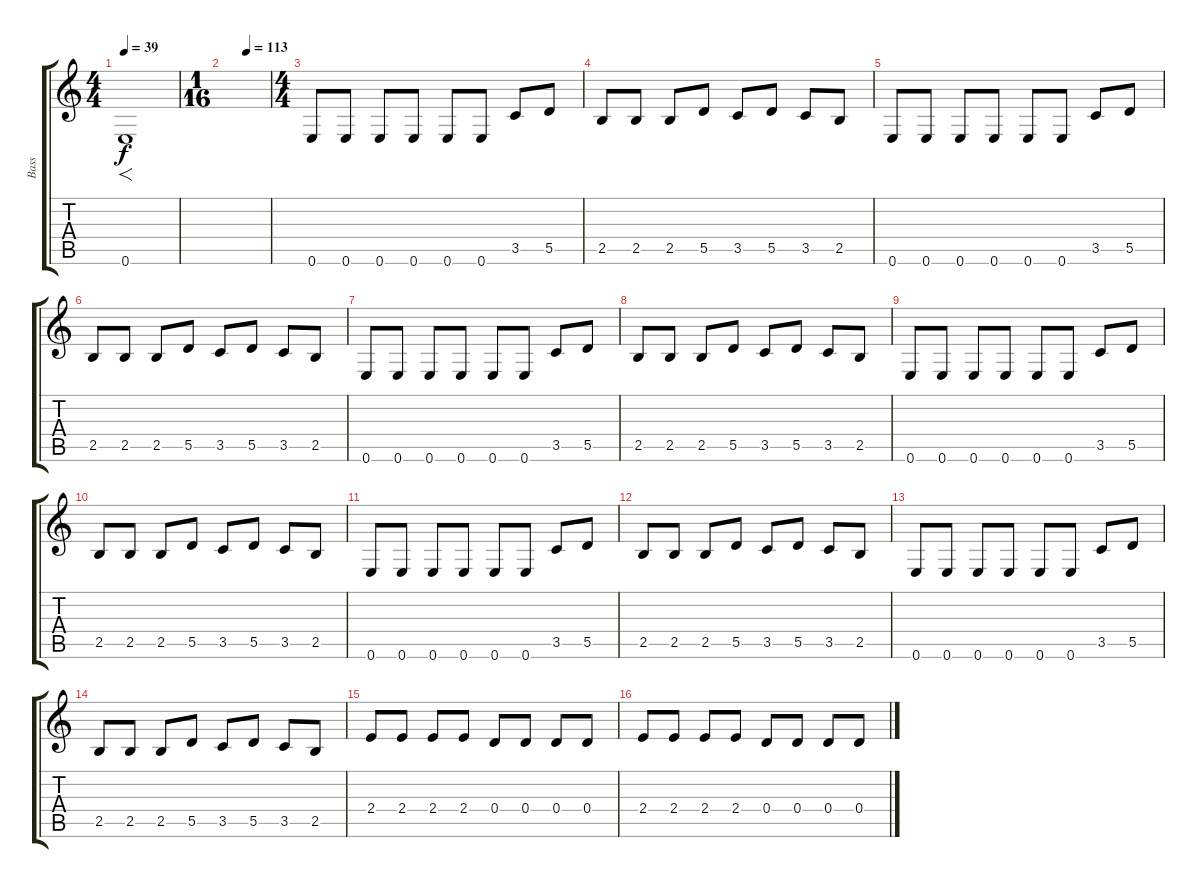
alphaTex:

\track ("Bass" "Bass") {instrument electricbassfinger}
\staff {score tabs}
\tuning (E4 B3 G3 D3 A2 E2) {hide}
\ts (4 4)
\tempo 39
\clef g2
\ks c
0.6.1{f dy f} |
\ts (1 16)
\tempo (113 0.5)
|
\ts (4 4)
0.6.8 0.6.8 0.6.8 0.6.8 0.6.8 0.6.8 3.5.8 5.5.8 |
2.5.8 2.5.8 2.5.8 5.5.8 3.5.8 5.5.8 3.5.8 2.5.8 |
0.6.8 0.6.8 0.6.8 0.6.8 0.6.8 0.6.8 3.5.8 5.5.8 |
2.5.8 2.5.8 2.5.8 5.5.8 3.5.8 5.5.8 3.5.8 2.5.8 |
0.6.8 0.6.8 0.6.8 0.6.8 0.6.8 0.6.8 3.5.8 5.5.8 |
2.5.8 2.5.8 2.5.8 5.5.8 3.5.8 5.5.8 3.5.8 2.5.8 |
0.6.8 0.6.8 0.6.8 0.6.8 0.6.8 0.6.8 3.5.8 5.5.8 |
2.5.8 2.5.8 2.5.8 5.5.8 3.5.8 5.5.8 3.5.8 2.5.8 |
0.6.8 0.6.8 0.6.8 0.6.8 0.6.8 0.6.8 3.5.8 5.5.8 |
2.5.8 2.5.8 2.5.8 5.5.8 3.5.8 5.5.8 3.5.8 2.5.8 |
0.6.8 0.6.8 0.6.8 0.6.8 0.6.8 0.6.8 3.5.8 5.5.8 |
2.5.8 2.5.8 2.5.8 5.5.8 3.5.8 5.5.8 3.5.8 2.5.8 |
2.4.8 2.4.8 2.4.8 2.4.8 0.4.8 0.4.8 0.4.8 0.4.8 |
2.4.8 2.4.8 2.4.8 2.4.8 0.4.8 0.4.8 0.4.8 0.4.8
